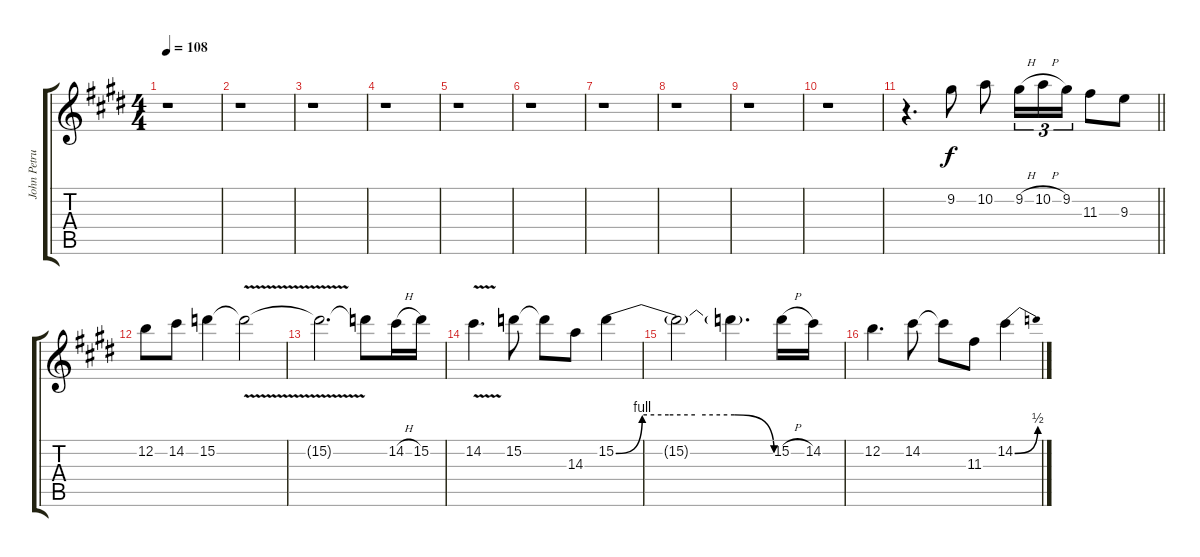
\track ("John Petrucci" "John Petru") {instrument acousticguitarsteel}
\staff {score tabs}
\tuning (E4 B3 G3 D3 A2 E2) {hide}
\ts (4 4)
\tempo 108
\clef g2
\ks e
r.1{dy f} |
r.1 |
r.1 |
r.1 |
r.1 |
r.1 |
r.1 |
r.1 |
r.1 |
r.1 |
\barLineRight lightlight
r.4{d} 9.2.8{volume 13 instrument distortionguitar} 10.2.8 9.2{h}.16{tu (3 2)} 10.2{h}.16{tu (3 2)} 9.2.16{tu (3 2)} 11.3.8 9.3.8 |
12.2.8 14.2.8 15.2.4 15.2{v t}.2 |
15.2{t}.2{d} 15.2{t}.8 14.2{h}.16 15.2.16 |
14.2{v}.4{d} 15.2.8 15.2{t}.8 14.3.8 15.2{be (custom 0 0 10 4 20 4 30 4 45 4 60 0)}.4 |
15.2{t}.2 15.2{t}.4{d} 15.2{h}.16 14.2.16 |
12.2.4{d} 14.2.8 14.2{t}.8 11.3.8 14.2{be (bend 0 0 60 2)}.4
